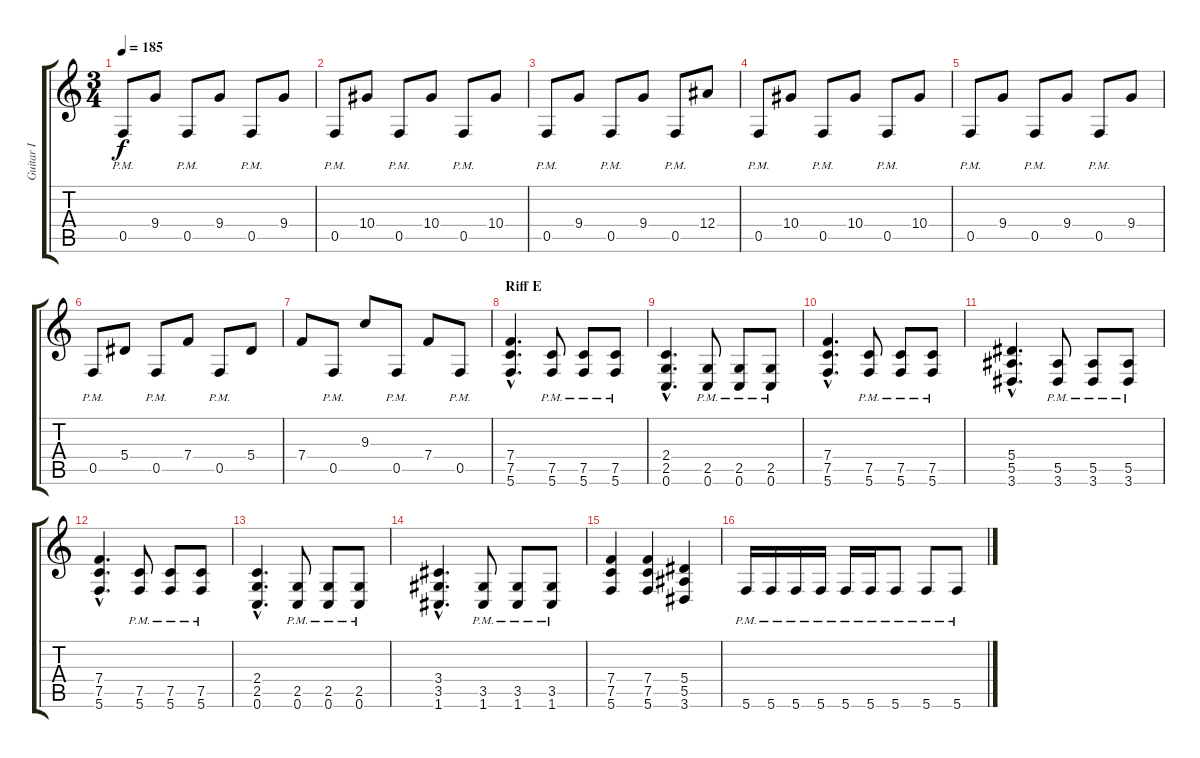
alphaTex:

\track ("Guitar I" "Guitar I") {instrument overdrivenguitar}
\staff {score tabs}
\tuning (C4 G3 Eb3 Bb2 F2 C2) {hide}
\ts (3 4)
\tempo 185
\clef g2
\ks c
0.5{pm}.8{dy f} 9.4.8 0.5{pm}.8 9.4.8 0.5{pm}.8 9.4.8 |
0.5{pm}.8 10.4.8 0.5{pm}.8 10.4.8 0.5{pm}.8 10.4.8 |
0.5{pm}.8 9.4.8 0.5{pm}.8 9.4.8 0.5{pm}.8 12.4.8 |
0.5{pm}.8 10.4.8 0.5{pm}.8 10.4.8 0.5{pm}.8 10.4.8 |
0.5{pm}.8 9.4.8 0.5{pm}.8 9.4.8 0.5{pm}.8 9.4.8 |
0.5{pm}.8 5.4.8 0.5{pm}.8 7.4.8 0.5{pm}.8 5.4.8 |
7.4.8 0.5{pm}.8 9.3.8 0.5{pm}.8 7.4.8 0.5{pm}.8 |
\section ("" "Riff E")
(7.4{hac} 7.5{hac} 5.6{hac}).4{d} (7.5{pm} 5.6{pm}).8 (7.5{pm} 5.6{pm}).8 (7.5{pm} 5.6{pm}).8 |
(2.4{hac} 2.5{hac} 0.6{hac}).4{d} (2.5{pm} 0.6{pm}).8 (2.5{pm} 0.6{pm}).8 (2.5{pm} 0.6{pm}).8 |
(7.4{hac} 7.5{hac} 5.6{hac}).4{d} (7.5{pm} 5.6{pm}).8 (7.5{pm} 5.6{pm}).8 (7.5{pm} 5.6{pm}).8 |
(5.4{hac} 5.5{hac} 3.6{hac}).4{d} (5.5{pm} 3.6{pm}).8 (5.5{pm} 3.6{pm}).8 (5.5{pm} 3.6{pm}).8 |
(7.4{hac} 7.5{hac} 5.6{hac}).4{d} (7.5{pm} 5.6{pm}).8 (7.5{pm} 5.6{pm}).8 (7.5{pm} 5.6{pm}).8 |
(2.4{hac} 2.5{hac} 0.6{hac}).4{d} (2.5{pm} 0.6{pm}).8 (2.5{pm} 0.6{pm}).8 (2.5{pm} 0.6{pm}).8 |
(3.4{hac} 3.5{hac} 1.6{hac}).4{d} (3.5{pm} 1.6{pm}).8 (3.5{pm} 1.6{pm}).8 (3.5{pm} 1.6{pm}).8 |
(7.4 7.5 5.6).4 (7.4 7.5 5.6).4 (5.4 5.5 3.6).4 |
5.6{pm}.16 5.6{pm}.16 5.6{pm}.16 5.6{pm}.16 5.6{pm}.16 5.6{pm}.16 5.6{pm}.8 5.6{pm}.8 5.6{pm}.8
